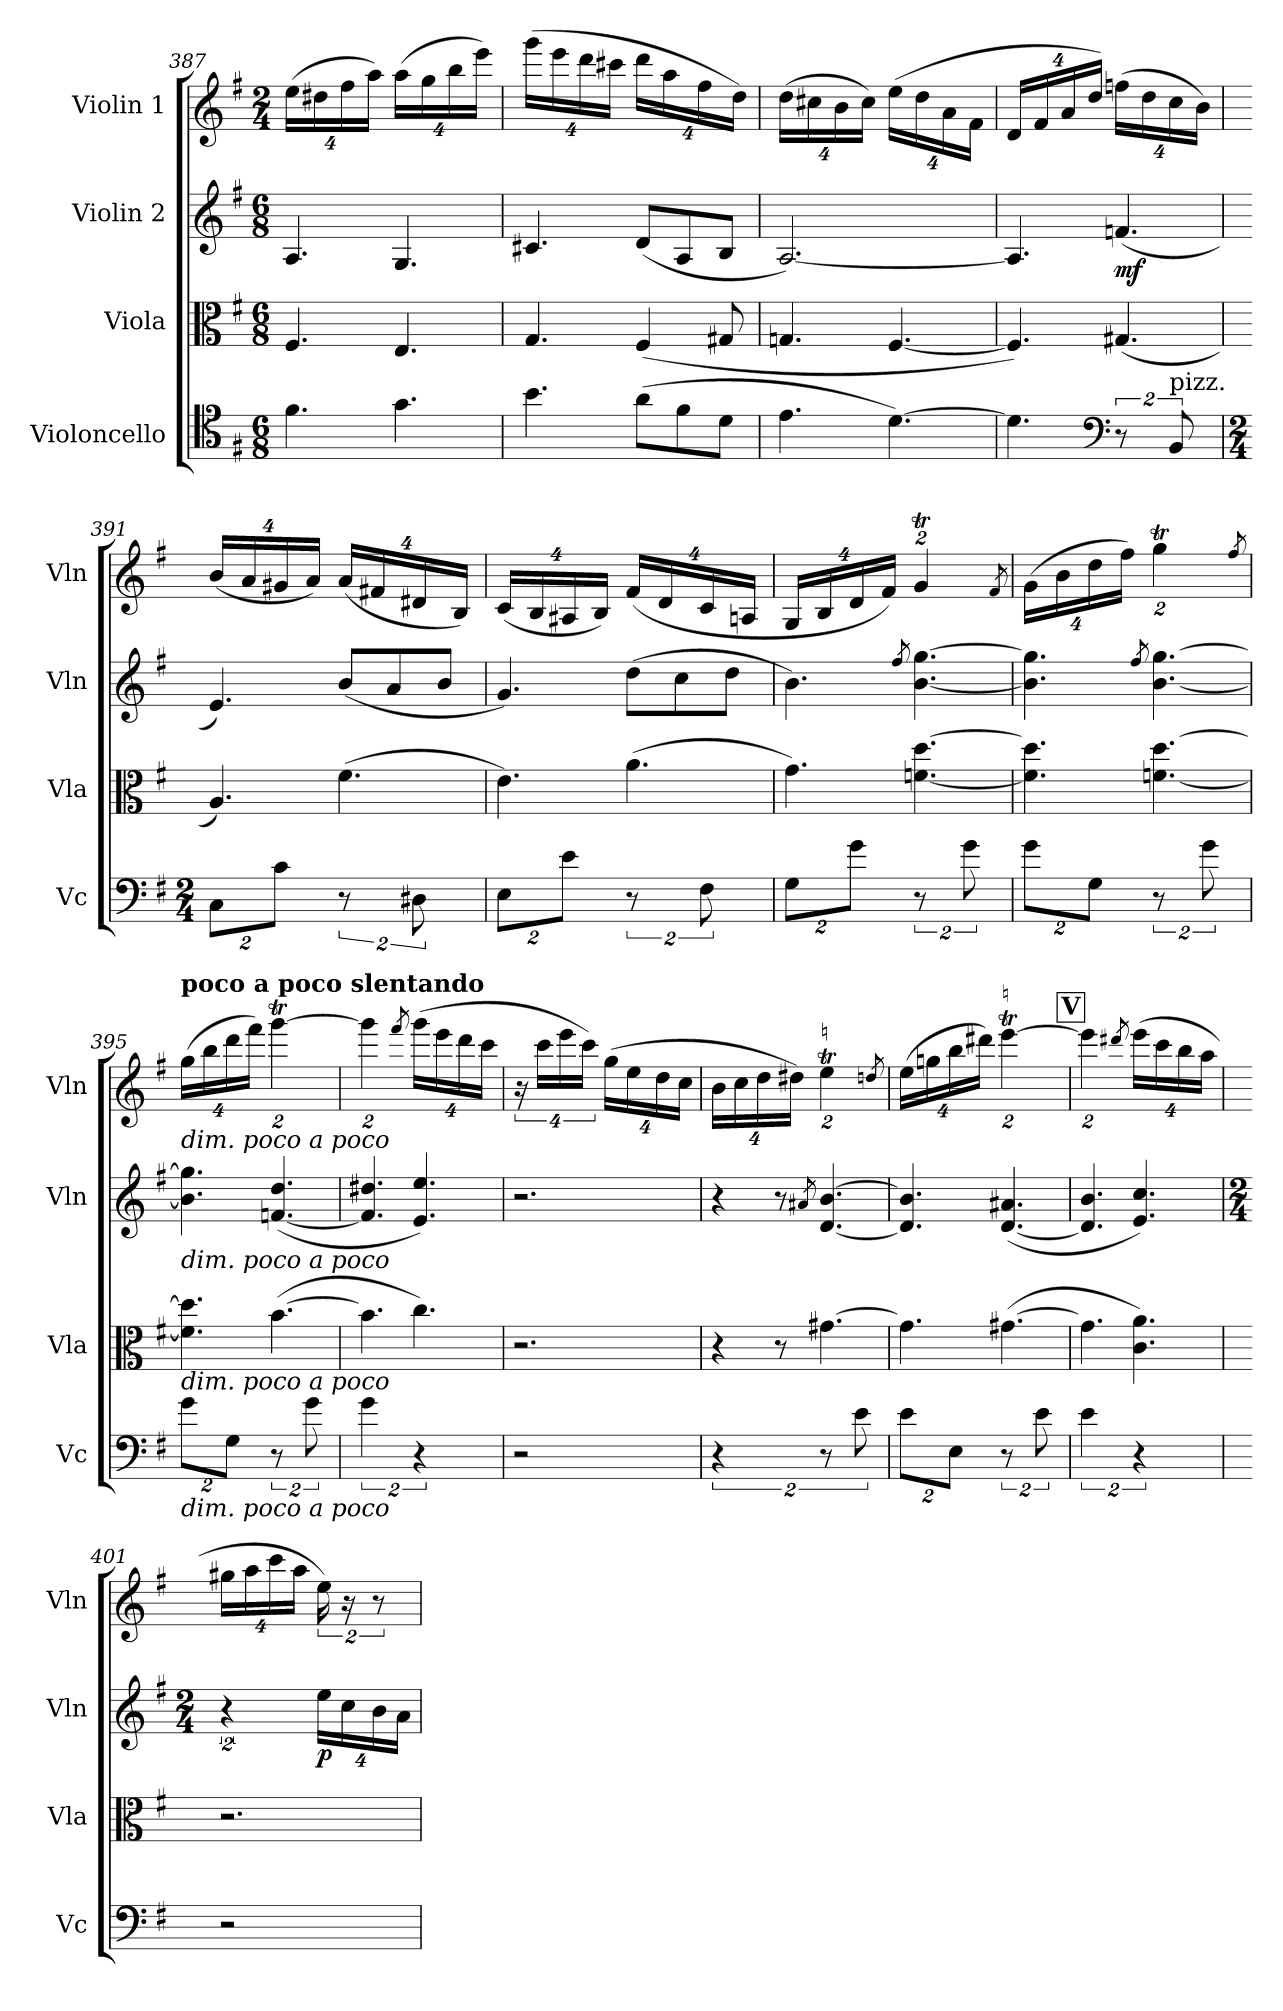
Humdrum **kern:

**kern	**kern	**kern	**dynam	**kern
*part4	*part3	*part2	*part2	*part1
*staff4	*staff3	*staff2	*staff2	*staff1
*I"Violoncello	*I"Viola	*I"Violin 2	*	*I"Violin 1
*I'Vc	*I'Vla	*I'Vln	*	*I'Vln
*clefC4	*clefC3	*clefG2	*	*clefG2
*k[f#]	*k[f#]	*k[f#]	*	*k[f#]
*M6/8	*M6/8	*M6/8	*	*M2/4
*	*	*	*	*Xbrackettup
=387	=387	=387	=387	=387
4.f#\	4.F#/	4.A/	.	(32%3ee\LL
.	.	.	.	32%3dd#X\
.	.	.	.	32%3ff#\
.	.	.	.	32%3aa\JJ)
4.g\	4.E/	4.G/	.	(32%3aa\LL
.	.	.	.	32%3gg\
.	.	.	.	32%3bb\
.	.	.	.	32%3eee\JJ)
=388	=388	=388	=388	=388
4.b\	4.G/	4.c#X/	.	(32%3ggg\LL
.	.	.	.	32%3eee\
.	.	.	.	32%3ddd\
.	.	.	.	32%3ccc#X\JJ
(8a\L	(4F#/	(8d/L	.	32%3ddd\LL
.	.	.	.	32%3aa\
8f#\	.	8A/	.	.
.	.	.	.	32%3ff#\
8d\J	8G#X/	8B/J	.	.
.	.	.	.	32%3dd\JJ)
=389	=389	=389	=389	=389
4.e\	4.Gn/	[<2.A/)	.	(32%3dd\LL
.	.	.	.	32%3cc#X\
.	.	.	.	32%3b\
.	.	.	.	32%3cc#\JJ)
[>4.d\)	[<4.F#/	.	.	(32%3ee\LL
.	.	.	.	32%3dd\
.	.	.	.	32%3a\
.	.	.	.	32%3f#\JJ
!!LO:LB:g=z
=390	=390	=390	=390	=390
4.d\]	4.F#/])	4.A/]	.	32%3d/LL
.	.	.	.	32%3f#/
.	.	.	.	32%3a/
.	.	.	.	32%3dd/JJ)
*clefF4	*	*	*	*
!	!	!	!LO:DY:b	!
16%3r	(4.G#X/	(4.fn/	mf	(32%3ffn\LL
.	.	.	.	32%3dd\
!LO:TX:a:t=pizz.	!	!	!	!
16%3BB/	.	.	.	32%3cc\
.	.	.	.	32%3b\JJ)
!!LO:LB:g=z
=391	=391	=391	=391	=391
*M2/4	*	*	*	*
*Xbrackettup	*	*	*	*
16%3C\L	4.A/)	4.e/)	.	(32%3b/LL
.	.	.	.	32%3a/
16%3c\J	.	.	.	32%3g#X/
.	.	.	.	32%3a/JJ)
*brackettup	*	*	*	*
16%3r	(4.f#\	(8b/L	.	(32%3a/LL
.	.	.	.	32%3f#X/
.	.	8a/	.	.
16%3D#X\	.	.	.	32%3d#X/
.	.	8b/J	.	.
.	.	.	.	32%3B/JJ)
=392	=392	=392	=392	=392
*Xbrackettup	*	*	*	*
16%3E\L	4.e\)	4.g/)	.	(32%3c/LL
.	.	.	.	32%3B/
16%3e\J	.	.	.	32%3A#X/
.	.	.	.	32%3B/JJ)
*brackettup	*	*	*	*
16%3r	(4.a\	(8dd\L	.	(32%3f#/LL
.	.	.	.	32%3d/
.	.	8cc\	.	.
16%3F#\	.	.	.	32%3c/
.	.	8dd\J	.	.
.	.	.	.	32%3An/JJ
=393	=393	=393	=393	=393
*Xbrackettup	*	*	*	*
16%3G\L	4.g\)	4.b\)	.	32%3G/LL
.	.	.	.	32%3B/
16%3g\J	.	.	.	32%3d/
.	.	.	.	32%3f#/JJ)
.	.	8qff#/	.	.
*brackettup	*	*	*	*
16%3r	[<4.fn\ [>4.dd\	[<4.b\ [>4.gg\	.	8%3gT/
16%3g\	.	.	.	.
.	.	.	.	8qf#/
=394	=394	=394	=394	=394
*Xbrackettup	*	*	*	*
16%3g\L	4.f\] 4.dd\]	4.b\] 4.gg\]	.	(32%3g\LL
.	.	.	.	32%3b\
16%3G\J	.	.	.	32%3dd\
.	.	.	.	32%3ff#\JJ)
.	.	8qff#/	.	.
*brackettup	*	*	*	*
16%3r	[<4.fn\ [>4.dd\	[<4.b\ [>4.gg\	.	8%3ggT\
16%3g\	.	.	.	.
.	.	.	.	8qff#/
=395	=395	=395	=395	=395
*Xbrackettup	*	*	*	*
!	!	!	!	!LO:TX:a:B:t=poco a poco slentando
!	!	!	!	!LO:TX:b:i:t=dim. poco a poco
!	!	!LO:TX:b:i:t=dim. poco a poco	!	!
!	!LO:TX:b:i:t=dim. poco a poco	!	!	!
!LO:TX:b:i:t=dim. poco a poco	!	!	!	!
16%3g\L	4.f\] 4.dd\]	4.b\] 4.gg\]	.	(32%3gg\LL
.	.	.	.	32%3bb\
16%3G\J	.	.	.	32%3ddd\
.	.	.	.	32%3fff#\JJ)
*brackettup	*	*	*	*
16%3r	([>4.b\	(>[4.fn/ 4.dd/	.	[8%3gggT\
16%3g\	.	.	.	.
=396	=396	=396	=396	=396
8%3g\	4.b\]	4.f/] 4.dd#X/	.	8%3gggTTT\]
.	.	.	.	8qfff#/
8%3r	4.cc\)	4.e/ 4.ee/)	.	(32%3ggg\LL
.	.	.	.	32%3eee\
.	.	.	.	32%3ddd\
.	.	.	.	32%3ccc\JJ
!!LO:PB:g=z
=397	=397	=397	=397	=397
*	*	*	*	*brackettup
2r	2.r	2.r	.	32%3r
.	.	.	.	32%3ccc\LL
.	.	.	.	32%3eee\
.	.	.	.	32%3ccc\JJ)
*	*	*	*	*Xbrackettup
.	.	.	.	(32%3gg\LL
.	.	.	.	32%3ee\
4ryy	.	.	.	.
.	.	.	.	32%3dd\
.	.	.	.	32%3cc\JJ
=398	=398	=398	=398	=398
8%3r	4r	4r	.	32%3b\LL
.	.	.	.	32%3cc\
.	.	.	.	32%3dd\
.	8r	8r	.	.
.	.	.	.	32%3dd#X\JJ)
.	.	8qa#X/	.	.
!	!	!	!	!LO:TX:a:t=♮
16%3r	[>4.g#X\	[<4.d/ [>4.b/	.	8%3eeT\
16%3e\	.	.	.	.
.	.	.	.	8qddn/
=399	=399	=399	=399	=399
*Xbrackettup	*	*	*	*
16%3e\L	4.g#\]	4.d/] 4.b/]	.	(32%3ee\LL
.	.	.	.	32%3ggn\
16%3E\J	.	.	.	32%3bb\
.	.	.	.	32%3ddd#X\JJ)
*brackettup	*	*	*	*
!	!	!	!	!LO:TX:a:t=♮
16%3r	([>4.g#X\	(>[<4.d/ 4.a#X/	.	[8%3eeeT\
16%3e\	.	.	.	.
!!LO:REH:place=s1:a:B:cj:fs=14:t=V
=400	=400	=400	=400	=400
8%3e\	4.g#\]	4.d/] 4.b/	.	8%3eeeTTT\]
.	.	.	.	8qddd#X/
8%3r	4.c\ 4.a\)	4.e/ 4.cc/)	.	(32%3eee\LL
.	.	.	.	32%3ccc\
.	.	.	.	32%3bb\
.	.	.	.	32%3aa\JJ
=401	=401	=401	=401	=401
*	*	*M2/4	*	*
2r	2.r	8%3r	.	32%3gg#X\LL
.	.	.	.	32%3aa\
.	.	.	.	32%3ccc\
.	.	.	.	32%3aa\JJ
*	*	*Xbrackettup	*	*brackettup
!	!	!	!LO:DY:b	!
.	.	32%3ee\LL	p	32%3ee\)
.	.	32%3cc\	.	32%3r
4ryy	.	.	.	.
.	.	32%3b\	.	16%3r
.	.	32%3a\JJ	.	.
=	=	=	=	=
*-	*-	*-	*-	*-
